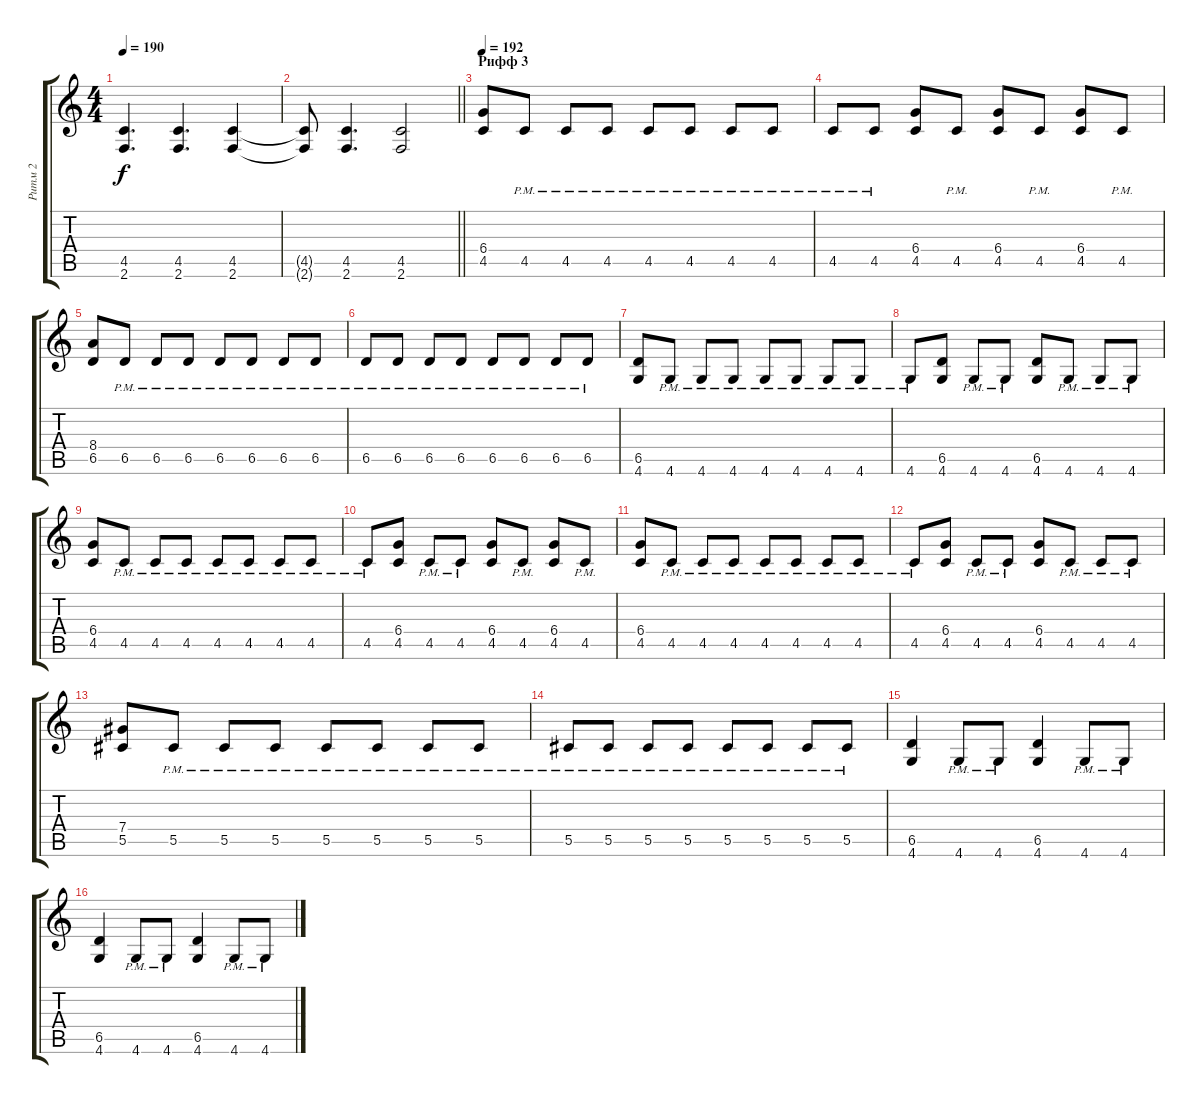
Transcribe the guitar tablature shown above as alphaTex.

\track ("Ритм 2" "Ритм 2") {instrument distortionguitar}
\staff {score tabs}
\tuning (Eb4 Bb3 Gb3 Db3 Ab2 Eb2) {hide}
\ts (4 4)
\tempo 190
\clef g2
\ks c
(4.5 2.6).4{d dy f} (4.5 2.6).4{d} (4.5 2.6).4 |
\barLineRight lightlight
(4.5{t} 2.6{t}).8 (4.5 2.6).4{d} (4.5 2.6).2 |
\section ("" "Рифф 3")
\tempo 192
(6.4 4.5).8 4.5{pm}.8 4.5{pm}.8 4.5{pm}.8 4.5{pm}.8 4.5{pm}.8 4.5{pm}.8 4.5{pm}.8 |
4.5{pm}.8 4.5{pm}.8 (6.4 4.5).8 4.5{pm}.8 (6.4 4.5).8 4.5{pm}.8 (6.4 4.5).8 4.5{pm}.8 |
(8.4 6.5).8 6.5{pm}.8 6.5{pm}.8 6.5{pm}.8 6.5{pm}.8 6.5{pm}.8 6.5{pm}.8 6.5{pm}.8 |
6.5{pm}.8 6.5{pm}.8 6.5{pm}.8 6.5{pm}.8 6.5{pm}.8 6.5{pm}.8 6.5{pm}.8 6.5{pm}.8 |
(6.5 4.6).8 4.6{pm}.8 4.6{pm}.8 4.6{pm}.8 4.6{pm}.8 4.6{pm}.8 4.6{pm}.8 4.6{pm}.8 |
4.6{pm}.8 (6.5 4.6).8 4.6{pm}.8 4.6{pm}.8 (6.5 4.6).8 4.6{pm}.8 4.6{pm}.8 4.6{pm}.8 |
(6.4 4.5).8 4.5{pm}.8 4.5{pm}.8 4.5{pm}.8 4.5{pm}.8 4.5{pm}.8 4.5{pm}.8 4.5{pm}.8 |
4.5{pm}.8 (6.4 4.5).8 4.5{pm}.8 4.5{pm}.8 (6.4 4.5).8 4.5{pm}.8 (6.4 4.5).8 4.5{pm}.8 |
(6.4 4.5).8 4.5{pm}.8 4.5{pm}.8 4.5{pm}.8 4.5{pm}.8 4.5{pm}.8 4.5{pm}.8 4.5{pm}.8 |
4.5{pm}.8 (6.4 4.5).8 4.5{pm}.8 4.5{pm}.8 (6.4 4.5).8 4.5{pm}.8 4.5{pm}.8 4.5{pm}.8 |
(7.4 5.5).8 5.5{pm}.8 5.5{pm}.8 5.5{pm}.8 5.5{pm}.8 5.5{pm}.8 5.5{pm}.8 5.5{pm}.8 |
5.5{pm}.8 5.5{pm}.8 5.5{pm}.8 5.5{pm}.8 5.5{pm}.8 5.5{pm}.8 5.5{pm}.8 5.5{pm}.8 |
(6.5 4.6).4 4.6{pm}.8 4.6{pm}.8 (6.5 4.6).4 4.6{pm}.8 4.6{pm}.8 |
(6.5 4.6).4 4.6{pm}.8 4.6{pm}.8 (6.5 4.6).4 4.6{pm}.8 4.6{pm}.8
